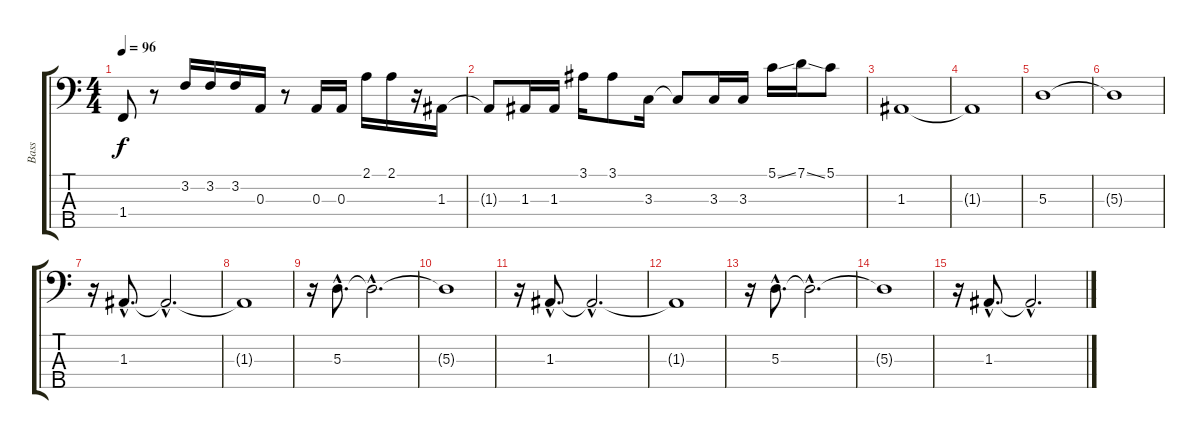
\track ("Bass" "Bass") {instrument electricbassfinger}
\staff {score tabs}
\tuning (G2 D2 A1 E1 B0) {hide}
\ts (4 4)
\tempo 96
\clef f4
\ks c
1.4.8{dy f} r.8 3.2.16 3.2.16 3.2.16 0.3.16 r.8 0.3.16 0.3.16 2.1.16 2.1.16 r.16 1.3.16 |
1.3{t}.8 1.3.16 1.3.16 3.1.16 3.1.8 3.3.16 3.3{t}.8 3.3.16 3.3.16 5.1{ss}.16 7.1{ss}.16 5.1.8 |
1.3.1 |
1.3{t}.1 |
5.3.1 |
5.3{t}.1 |
r.16 1.3{hac}.8{d} 1.3{hac t}.2{d} |
1.3{t}.1 |
r.16 5.3{hac}.8{d} 5.3{hac t}.2{d} |
5.3{t}.1 |
r.16 1.3{hac}.8{d} 1.3{hac t}.2{d} |
1.3{t}.1 |
r.16 5.3{hac}.8{d} 5.3{hac t}.2{d} |
5.3{t}.1 |
r.16 1.3{hac}.8{d} 1.3{hac t}.2{d}
